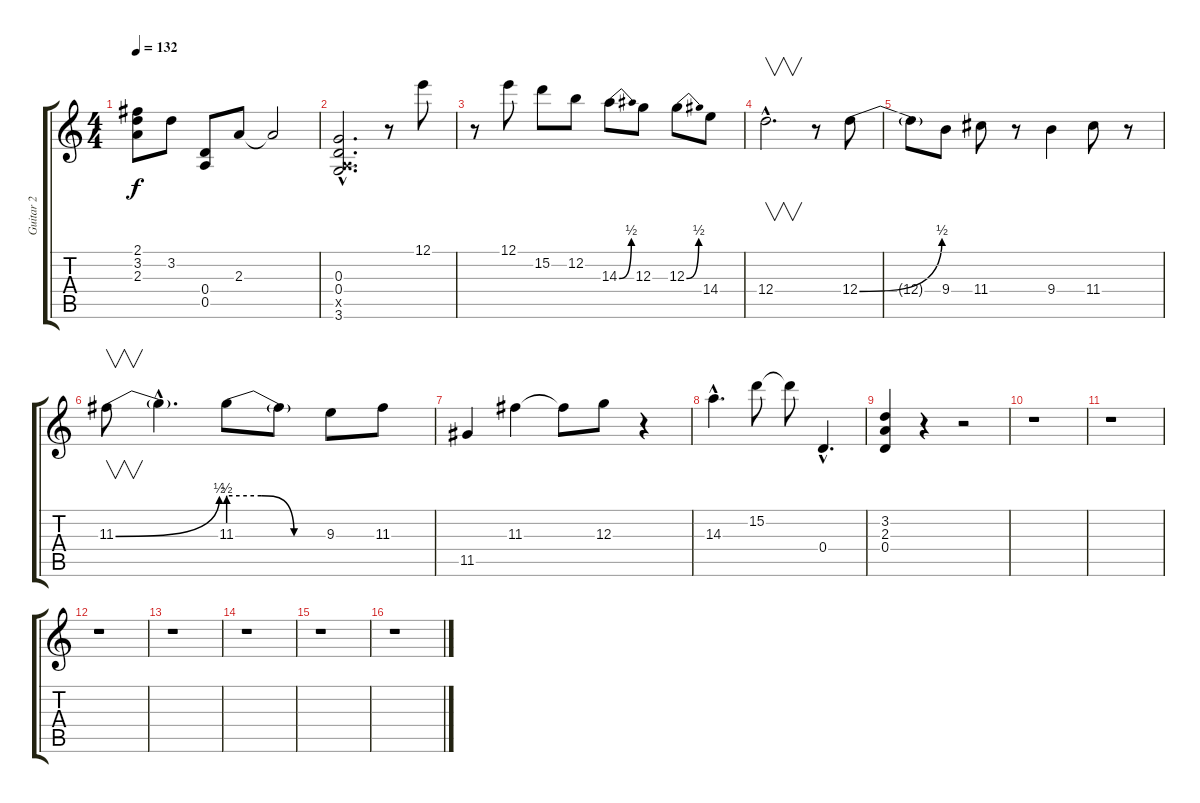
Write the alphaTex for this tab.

\track ("Guitar 2" "Guitar 2") {instrument distortionguitar}
\staff {score tabs}
\tuning (E4 B3 G3 D3 A2 E2) {hide}
\ts (4 4)
\tempo 132
\clef g2
\ks c
(2.1 3.2 2.3).8{dy f} 3.2.8 (0.4 0.5).8 2.3.8 2.3{t}.2 |
(0.3{hac} 0.4{hac} 0.5{hac x} 3.6{hac}).2{d} r.8 12.1.8 |
r.8 12.1.8 15.2.8 12.2.8 14.3{be (bend 0 0 60 2)}.8 12.3.8 12.3{be (bend 0 0 60 2)}.8 14.4.8 |
12.4{hac}.2{v d} r.8 12.4{be (bend 0 0 60 2)}.8 |
12.4{t}.8 9.4.8 11.4.8 r.8 9.4.4 11.4.8 r.8 |
11.3{be (bend 0 0 60 2)}.8{v} 11.3{hac t}.4{d} 11.3{be (custom 0 2 20 2 40 0 60 0)}.8 11.3{t}.8 9.3.8 11.3.8 |
11.5.4 11.3.4 11.3{t}.8 12.3.8 r.4 |
14.3{hac}.4{d} 15.2.8 15.2{t}.8 0.4{hac}.4{d} |
(3.2 2.3 0.4).4 r.4 r.2 |
r.1 |
r.1 |
r.1 |
r.1 |
r.1 |
r.1 |
r.1
